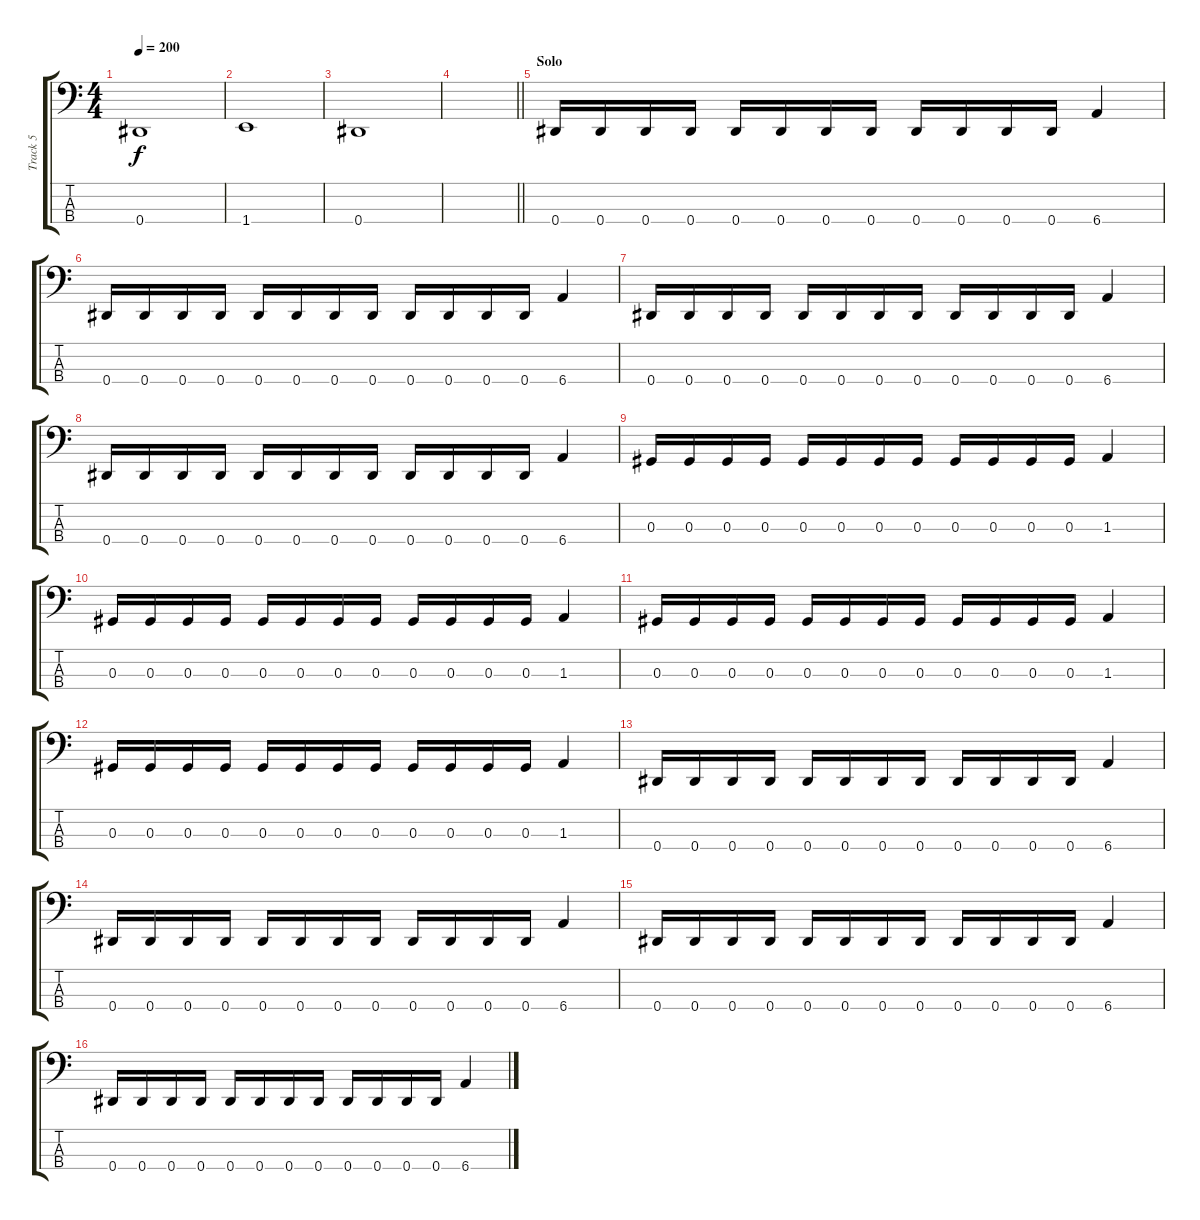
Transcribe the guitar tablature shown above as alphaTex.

\track ("Track 5" "Track 5") {instrument slapbass2}
\staff {score tabs}
\tuning (Gb2 Db2 Ab1 Eb1) {hide}
\ts (4 4)
\tempo 200
\clef f4
\ks c
0.4.1{dy f} |
1.4.1 |
0.4.1 |
\barLineRight lightlight
|
\section ("" "Solo")
0.4.16 0.4.16 0.4.16 0.4.16 0.4.16 0.4.16 0.4.16 0.4.16 0.4.16 0.4.16 0.4.16 0.4.16 6.4.4 |
0.4.16 0.4.16 0.4.16 0.4.16 0.4.16 0.4.16 0.4.16 0.4.16 0.4.16 0.4.16 0.4.16 0.4.16 6.4.4 |
0.4.16 0.4.16 0.4.16 0.4.16 0.4.16 0.4.16 0.4.16 0.4.16 0.4.16 0.4.16 0.4.16 0.4.16 6.4.4 |
0.4.16 0.4.16 0.4.16 0.4.16 0.4.16 0.4.16 0.4.16 0.4.16 0.4.16 0.4.16 0.4.16 0.4.16 6.4.4 |
0.3.16 0.3.16 0.3.16 0.3.16 0.3.16 0.3.16 0.3.16 0.3.16 0.3.16 0.3.16 0.3.16 0.3.16 1.3.4 |
0.3.16 0.3.16 0.3.16 0.3.16 0.3.16 0.3.16 0.3.16 0.3.16 0.3.16 0.3.16 0.3.16 0.3.16 1.3.4 |
0.3.16 0.3.16 0.3.16 0.3.16 0.3.16 0.3.16 0.3.16 0.3.16 0.3.16 0.3.16 0.3.16 0.3.16 1.3.4 |
0.3.16 0.3.16 0.3.16 0.3.16 0.3.16 0.3.16 0.3.16 0.3.16 0.3.16 0.3.16 0.3.16 0.3.16 1.3.4 |
0.4.16 0.4.16 0.4.16 0.4.16 0.4.16 0.4.16 0.4.16 0.4.16 0.4.16 0.4.16 0.4.16 0.4.16 6.4.4 |
0.4.16 0.4.16 0.4.16 0.4.16 0.4.16 0.4.16 0.4.16 0.4.16 0.4.16 0.4.16 0.4.16 0.4.16 6.4.4 |
0.4.16 0.4.16 0.4.16 0.4.16 0.4.16 0.4.16 0.4.16 0.4.16 0.4.16 0.4.16 0.4.16 0.4.16 6.4.4 |
0.4.16 0.4.16 0.4.16 0.4.16 0.4.16 0.4.16 0.4.16 0.4.16 0.4.16 0.4.16 0.4.16 0.4.16 6.4.4
